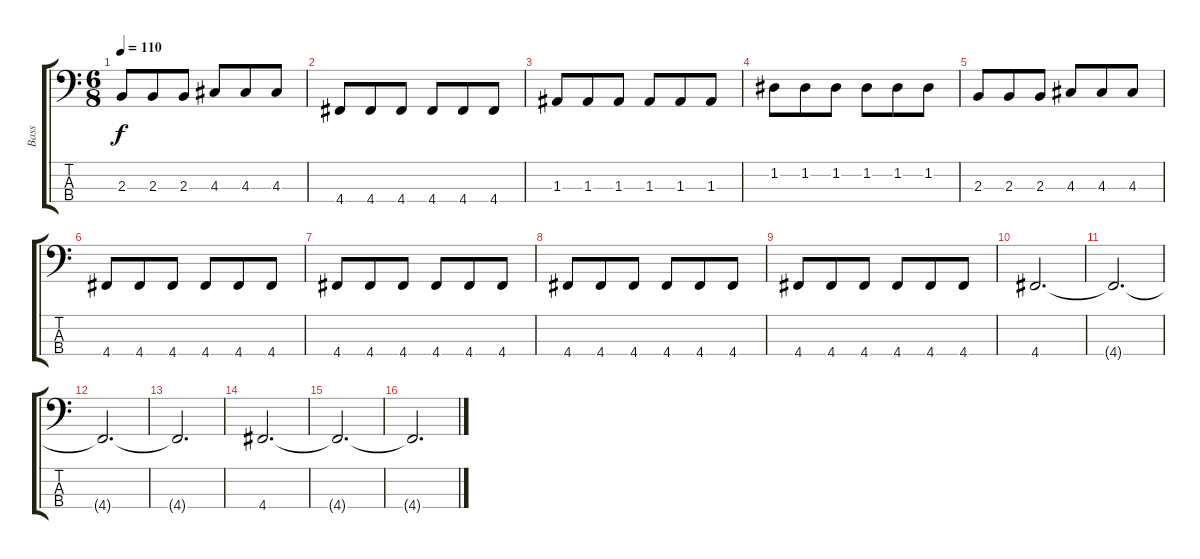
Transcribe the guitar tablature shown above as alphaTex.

\track ("Bass" "Bass") {instrument electricbassfinger}
\staff {score tabs}
\tuning (G2 D2 A1 D1) {hide}
\ts (6 8)
\tempo 110
\clef f4
\ks c
2.3.8{dy f} 2.3.8 2.3.8 4.3.8 4.3.8 4.3.8 |
4.4.8 4.4.8 4.4.8 4.4.8 4.4.8 4.4.8 |
1.3.8 1.3.8 1.3.8 1.3.8 1.3.8 1.3.8 |
1.2.8 1.2.8 1.2.8 1.2.8 1.2.8 1.2.8 |
2.3.8 2.3.8 2.3.8 4.3.8 4.3.8 4.3.8 |
4.4.8 4.4.8 4.4.8 4.4.8 4.4.8 4.4.8 |
4.4.8 4.4.8 4.4.8 4.4.8 4.4.8 4.4.8 |
4.4.8 4.4.8 4.4.8 4.4.8 4.4.8 4.4.8 |
4.4.8 4.4.8 4.4.8 4.4.8 4.4.8 4.4.8 |
4.4.2{d} |
4.4{t}.2{d} |
4.4{t}.2{d} |
4.4{t}.2{d} |
4.4.2{d} |
4.4{t}.2{d} |
4.4{t}.2{d}
